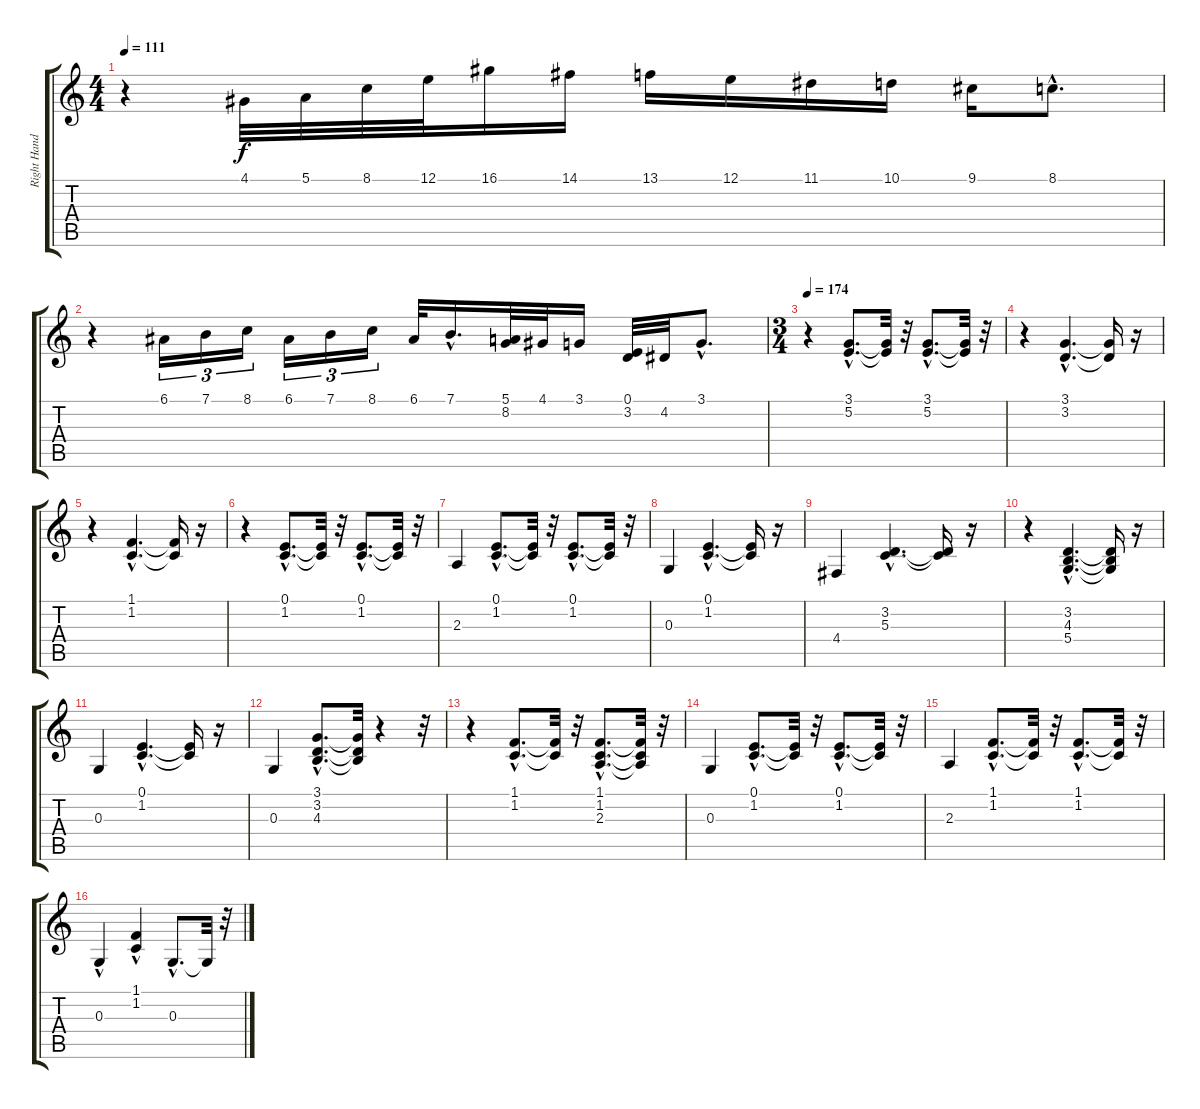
\track ("Right Hand" "Right Hand") {instrument brightacousticpiano}
\staff {score tabs}
\tuning (E4 B3 G3 D3 A2 E2) {hide}
\ts (4 4)
\tempo 111
\clef g2
\ks c
r.4{dy f instrument brightacousticpiano} 4.1.32 5.1.32 8.1.32 12.1.32 16.1.16 14.1.16 13.1.16 12.1.16 11.1.16 10.1.16 9.1.16 8.1{hac}.8{d} |
r.4 6.1.16{tu (3 2)} 7.1.16{tu (3 2)} 8.1.16{tu (3 2)} 6.1.16{tu (3 2)} 7.1.16{tu (3 2)} 8.1.16{tu (3 2)} 6.1.32 7.1{hac}.16{d} (5.1 8.2).32 4.1.32 3.1.16 (0.1 3.2).32 4.2.32 3.1{hac}.8{d} |
\ts (3 4)
\tempo 174
r.4 (3.1{hac} 5.2{hac}).8{d} (3.1{t} 5.2{t}).32 r.32 (3.1{hac} 5.2{hac}).8{d} (3.1{t} 5.2{t}).32 r.32 |
r.4 (3.1{hac} 3.2{hac}).4{d} (3.1{t} 3.2{t}).16 r.16 |
r.4 (1.1{hac} 1.2{hac}).4{d} (1.1{t} 1.2{t}).16 r.16 |
r.4 (0.1{hac} 1.2{hac}).8{d} (0.1{t} 1.2{t}).32 r.32 (0.1{hac} 1.2{hac}).8{d} (0.1{t} 1.2{t}).32 r.32 |
2.3.4 (0.1{hac} 1.2{hac}).8{d} (0.1{t} 1.2{t}).32 r.32 (0.1{hac} 1.2{hac}).8{d} (0.1{t} 1.2{t}).32 r.32 |
0.3.4 (0.1{hac} 1.2{hac}).4{d} (0.1{t} 1.2{t}).16 r.16 |
4.4.4 (3.2{hac} 5.3{hac}).4{d} (3.2{t} 5.3{t}).16 r.16 |
r.4 (3.2{hac} 4.3{hac} 5.4{hac}).4{d} (3.2{t} 4.3{t} 5.4{t}).16 r.16 |
0.3.4 (0.1{hac} 1.2{hac}).4{d} (0.1{t} 1.2{t}).16 r.16 |
0.3.4 (3.1{hac} 3.2{hac} 4.3{hac}).8{d} (3.1{t} 3.2{t} 4.3{t}).32 r.4 r.32 |
r.4 (1.1{hac} 1.2{hac}).8{d} (1.1{t} 1.2{t}).32 r.32 (1.1{hac} 1.2{hac} 2.3{hac}).8{d} (1.1{t} 1.2{t} 2.3{t}).32 r.32 |
0.3.4 (0.1{hac} 1.2{hac}).8{d} (0.1{t} 1.2{t}).32 r.32 (0.1{hac} 1.2{hac}).8{d} (0.1{t} 1.2{t}).32 r.32 |
2.3.4 (1.1{hac} 1.2{hac}).8{d} (1.1{t} 1.2{t}).32 r.32 (1.1{hac} 1.2{hac}).8{d} (1.1{t} 1.2{t}).32 r.32 |
0.3{hac}.4 (1.1{hac} 1.2{hac}).4 0.3{hac}.8{d} 0.3{t}.32 r.32
